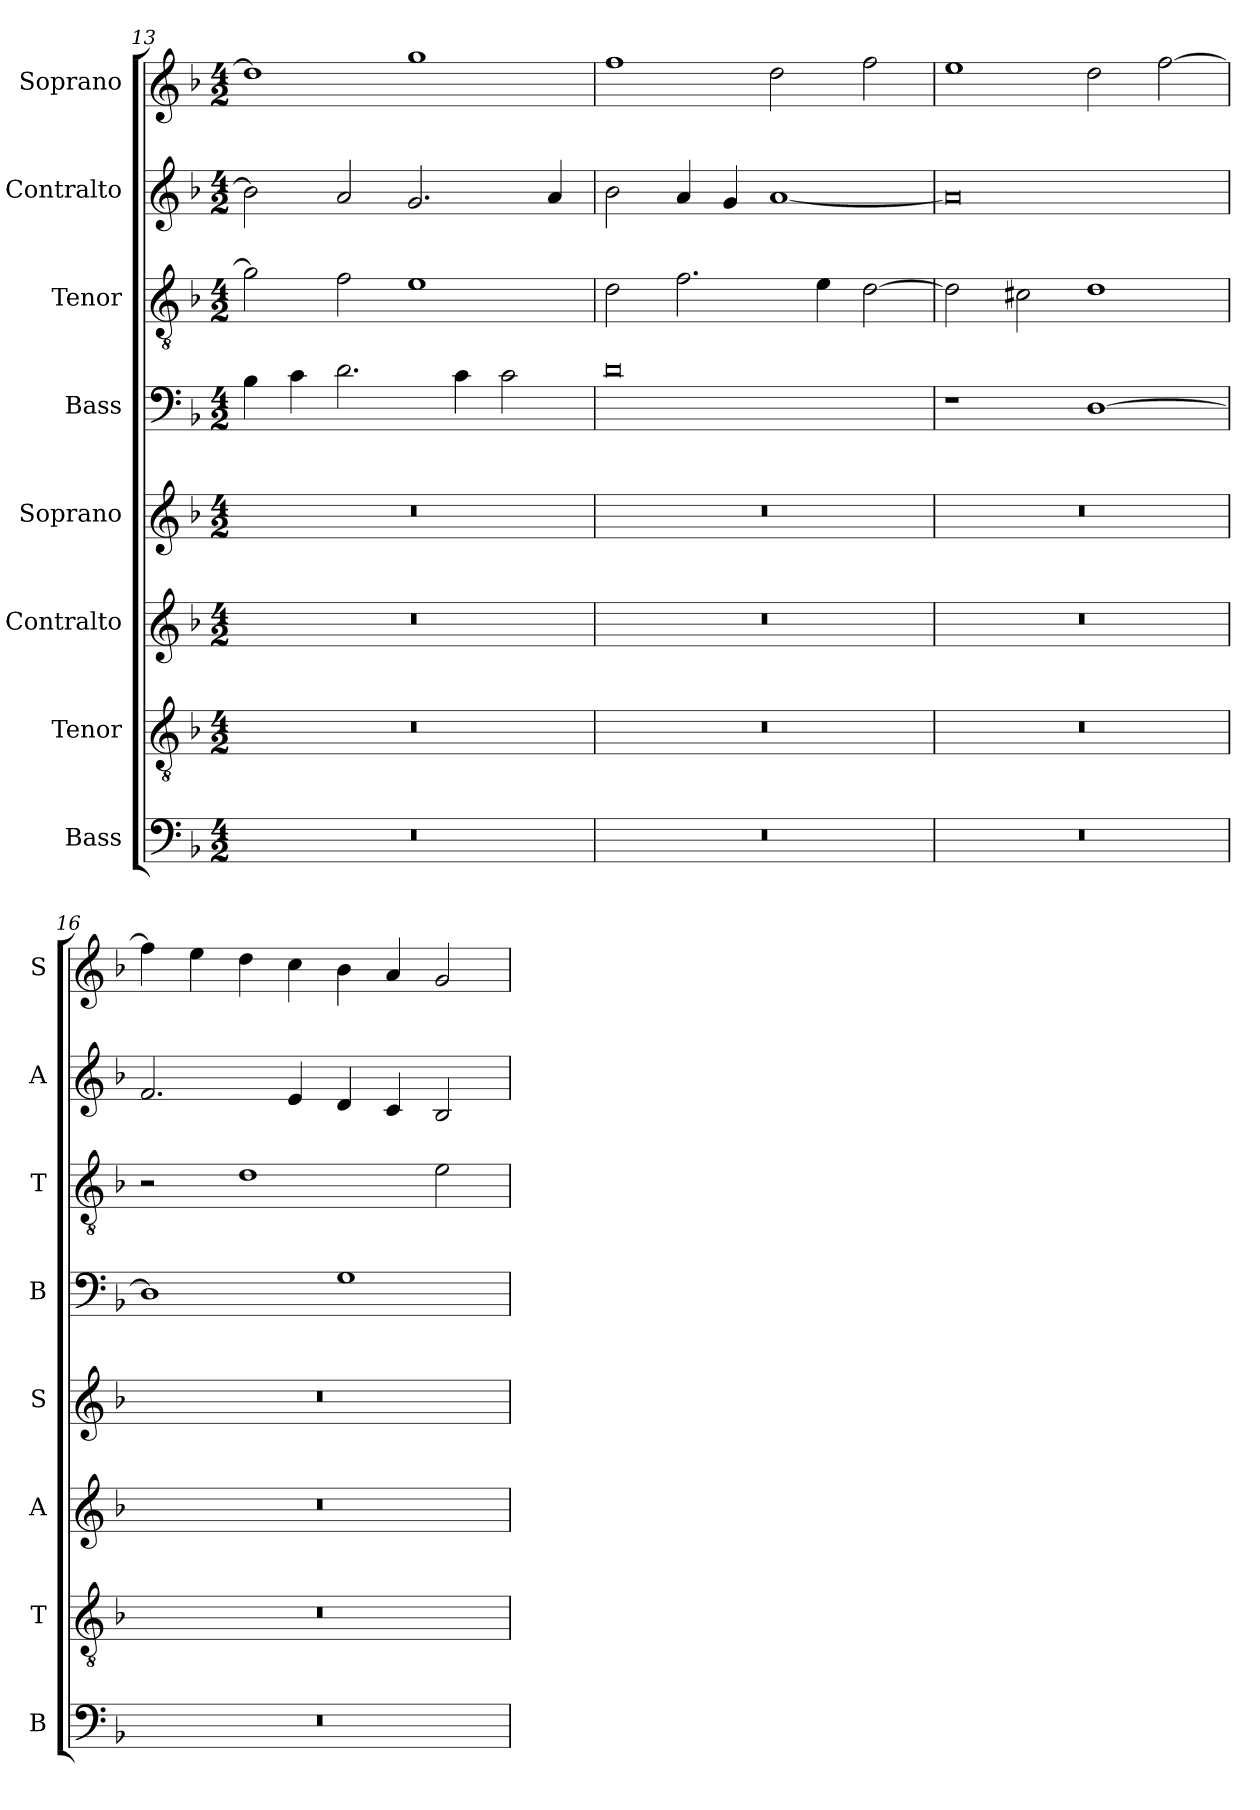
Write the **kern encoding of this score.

**kern	**kern	**kern	**kern	**kern	**kern	**kern	**kern
*part8	*part7	*part6	*part5	*part4	*part3	*part2	*part1
*staff8	*staff7	*staff6	*staff5	*staff4	*staff3	*staff2	*staff1
*I"Bass	*I"Tenor	*I"Contralto	*I"Soprano	*I"Bass	*I"Tenor	*I"Contralto	*I"Soprano
*I'B	*I'T	*I'A	*I'S	*I'B	*I'T	*I'A	*I'S
*clefF4	*clefGv2	*clefG2	*clefG2	*clefF4	*clefGv2	*clefG2	*clefG2
*k[b-]	*k[b-]	*k[b-]	*k[b-]	*k[b-]	*k[b-]	*k[b-]	*k[b-]
*G:dor	*G:dor	*G:dor	*G:dor	*G:dor	*G:dor	*G:dor	*G:dor
*M4/2	*M4/2	*M4/2	*M4/2	*M4/2	*M4/2	*M4/2	*M4/2
=13	=13	=13	=13	=13	=13	=13	=13
0r	0r	0r	0r	4B-	2g]	2b-]	1dd]
.	.	.	.	4c	.	.	.
.	.	.	.	2.d	2f	2a	.
.	.	.	.	.	1e	2.g	1gg
.	.	.	.	4c	.	.	.
.	.	.	.	2c	.	.	.
.	.	.	.	.	.	4a	.
=14	=14	=14	=14	=14	=14	=14	=14
0r	0r	0r	0r	0d	2d	2b-	1ff
.	.	.	.	.	2.f	4a	.
.	.	.	.	.	.	4g	.
.	.	.	.	.	.	[1a	2dd
.	.	.	.	.	4e	.	.
.	.	.	.	.	[2d	.	2ff
=15	=15	=15	=15	=15	=15	=15	=15
0r	0r	0r	0r	1r	2d]	0a]	1ee
.	.	.	.	.	2c#X	.	.
.	.	.	.	[1D	1d	.	2dd
.	.	.	.	.	.	.	[2ff
=16	=16	=16	=16	=16	=16	=16	=16
0r	0r	0r	0r	1D]	2r	2.f	4ff]
.	.	.	.	.	.	.	4ee
.	.	.	.	.	1d	.	4dd
.	.	.	.	.	.	4e	4cc
.	.	.	.	1G	.	4d	4b-
.	.	.	.	.	.	4c	4a
.	.	.	.	.	2e	2B-	2g
=	=	=	=	=	=	=	=
*-	*-	*-	*-	*-	*-	*-	*-
